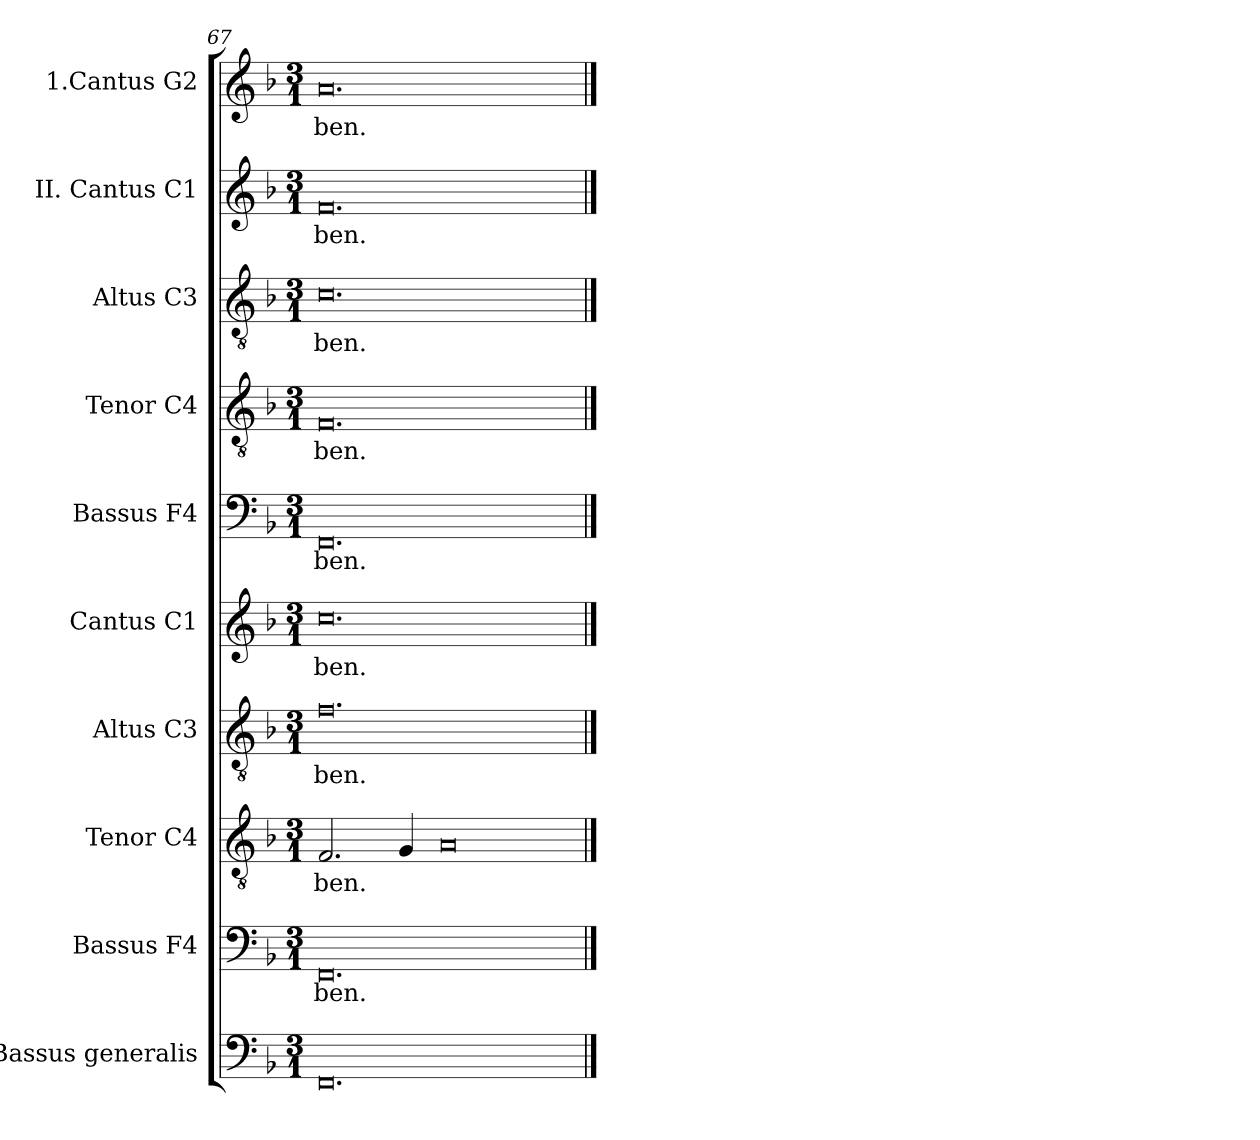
**kern	**kern	**text	**kern	**text	**kern	**text	**kern	**text	**kern	**text	**kern	**text	**kern	**text	**kern	**text	**kern	**text
*part10	*part9	*part9	*part8	*part8	*part7	*part7	*part6	*part6	*part5	*part5	*part4	*part4	*part3	*part3	*part2	*part2	*part1	*part1
*staff10	*staff9	*staff9	*staff8	*staff8	*staff7	*staff7	*staff6	*staff6	*staff5	*staff5	*staff4	*staff4	*staff3	*staff3	*staff2	*staff2	*staff1	*staff1
*I"Bassus  generalis	*I"Bassus F4	*	*I"Tenor C4	*	*I"Altus  C3	*	*I"Cantus C1	*	*I"Bassus F4	*	*I"Tenor C4	*	*I"Altus C3	*	*I"II. Cantus C1	*	*I"1.Cantus G2	*
*clefF4	*clefF4	*	*clefGv2	*	*clefGv2	*	*clefG2	*	*clefF4	*	*clefGv2	*	*clefGv2	*	*clefG2	*	*clefG2	*
*k[b-]	*k[b-]	*	*k[b-]	*	*k[b-]	*	*k[b-]	*	*k[b-]	*	*k[b-]	*	*k[b-]	*	*k[b-]	*	*k[b-]	*
*F:	*F:	*	*F:	*	*F:	*	*F:	*	*F:	*	*F:	*	*F:	*	*F:	*	*F:	*
*M3/1	*M3/1	*	*M3/1	*	*M3/1	*	*M3/1	*	*M3/1	*	*M3/1	*	*M3/1	*	*M3/1	*	*M3/1	*
=67	=67	=67	=67	=67	=67	=67	=67	=67	=67	=67	=67	=67	=67	=67	=67	=67	=67	=67
!	!	!LO:LY:b	!	!LO:LY:b	!	!LO:LY:b	!	!LO:LY:b	!	!LO:LY:b	!	!LO:LY:b	!	!LO:LY:b	!	!LO:LY:b	!	!LO:LY:b
0.FF	0.FF	-ben.	2.F/	-ben.	0.f	-ben.	0.cc	-ben.	0.FF	-ben.	0.F	-ben.	0.c	-ben.	0.f	-ben.	0.a	-ben.
.	.	.	4G/	.	.	.	.	.	.	.	.	.	.	.	.	.	.	.
.	.	.	0A	.	.	.	.	.	.	.	.	.	.	.	.	.	.	.
==	==	==	==	==	==	==	==	==	==	==	==	==	==	==	==	==	==	==
*-	*-	*-	*-	*-	*-	*-	*-	*-	*-	*-	*-	*-	*-	*-	*-	*-	*-	*-
